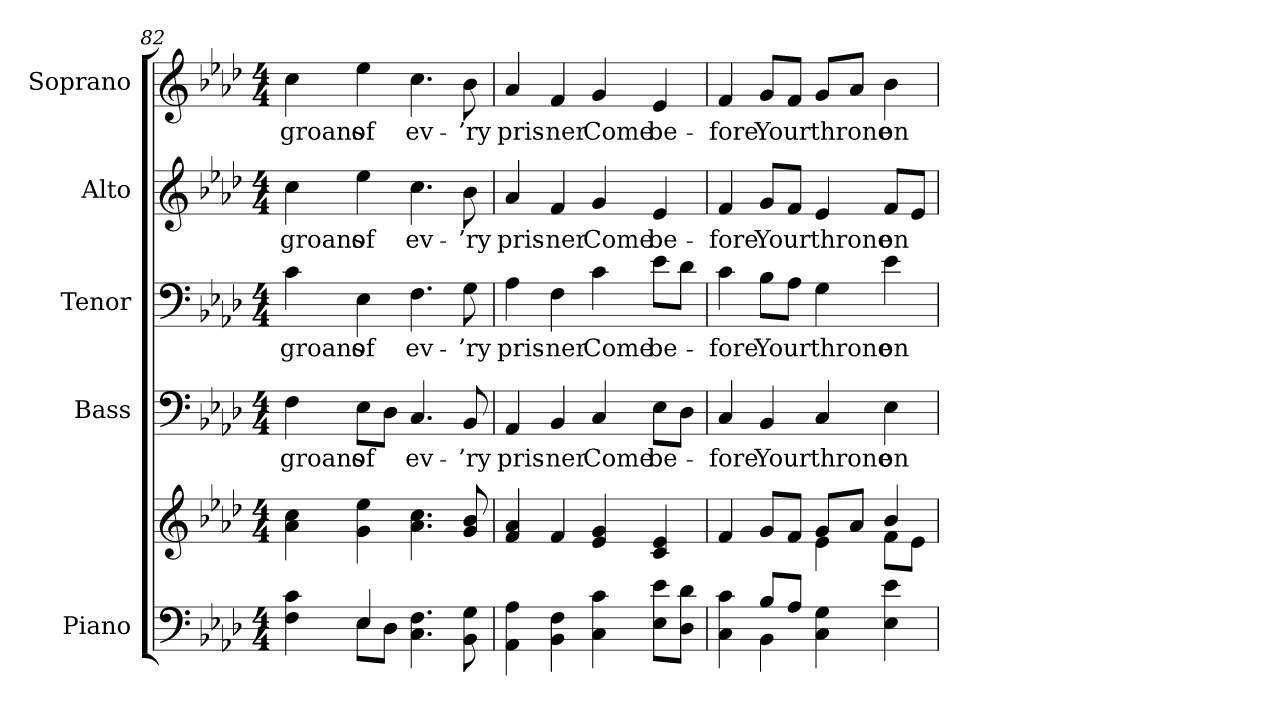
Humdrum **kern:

**kern	**kern	**kern	**text	**kern	**text	**kern	**text	**kern	**text
*part5	*part5	*part4	*part4	*part3	*part3	*part2	*part2	*part1	*part1
*staff6	*staff5	*staff4	*staff4	*staff3	*staff3	*staff2	*staff2	*staff1	*staff1
*I"Piano	*	*I"Bass	*	*I"Tenor	*	*I"Alto	*	*I"Soprano	*
*I'Pno.	*	*I'B.	*	*I'T.	*	*I'A.	*	*I'S.	*
!!LO:PB:g=z
*clefF4	*clefG2	*clefF4	*	*clefF4	*	*clefG2	*	*clefG2	*
*k[b-e-a-d-]	*k[b-e-a-d-]	*k[b-e-a-d-]	*	*k[b-e-a-d-]	*	*k[b-e-a-d-]	*	*k[b-e-a-d-]	*
*A-:	*A-:	*A-:	*	*A-:	*	*A-:	*	*A-:	*
*M4/4	*M4/4	*M4/4	*	*M4/4	*	*M4/4	*	*M4/4	*
=82	=82	=82	=82	=82	=82	=82	=82	=82	=82
*^	*	*	*	*	*	*	*	*	*
!	!	!	!	!LO:LY:b:color=#000000	!	!	!	!	!	!
!	!	!	!	!	!	!LO:LY:b:color=#000000	!	!	!	!
!	!	!	!	!	!	!	!	!LO:LY:b:color=#000000	!	!
!	!	!	!	!	!	!	!	!	!	!LO:LY:b:color=#000000
4Fi\ 4ci	4ryy	4a-i\ 4cci	4Fi\	groans	4ci\	groans	4cci\	groans	4cci\	groans
!	!	!	!	!LO:LY:b:color=#000000	!	!	!	!	!	!
!	!	!	!	!	!	!LO:LY:b:color=#000000	!	!	!	!
!	!	!	!	!	!	!	!	!LO:LY:b:color=#000000	!	!
!	!	!	!	!	!	!	!	!	!	!LO:LY:b:color=#000000
4E-i/	8E-i\L	4gi\ 4ee-i	8E-i\L	of	4E-i\	of	4ee-i\	of	4ee-i\	of
.	8D-i\J	.	8D-i\J	.	.	.	.	.	.	.
!	!	!	!	!LO:LY:b:color=#000000	!	!	!	!	!	!
!	!	!	!	!	!	!LO:LY:b:color=#000000	!	!	!	!
!	!	!	!	!	!	!	!	!LO:LY:b:color=#000000	!	!
!	!	!	!	!	!	!	!	!	!	!LO:LY:b:color=#000000
4.Ci\ 4.Fi	2ryy	4.a-i\ 4.cci	4.Ci/	ev-	4.Fi\	ev-	4.cci\	ev-	4.cci\	ev-
!	!	!	!	!LO:LY:b:color=#000000	!	!	!	!	!	!
!	!	!	!	!	!	!LO:LY:b:color=#000000	!	!	!	!
!	!	!	!	!	!	!	!	!LO:LY:b:color=#000000	!	!
!	!	!	!	!	!	!	!	!	!	!LO:LY:b:color=#000000
8BB-i\ 8Gi	.	8gi/ 8b-i	8BB-i/	-’ry	8Gi\	-’ry	8b-i\	-’ry	8b-i\	-’ry
*v	*v	*	*	*	*	*	*	*	*	*
=83	=83	=83	=83	=83	=83	=83	=83	=83	=83
!	!	!	!LO:LY:b:color=#000000	!	!	!	!	!	!
!	!	!	!	!	!LO:LY:b:color=#000000	!	!	!	!
!	!	!	!	!	!	!	!LO:LY:b:color=#000000	!	!
!	!	!	!	!	!	!	!	!	!LO:LY:b:color=#000000
4AA-i\ 4A-i	4fi/ 4a-i	4AA-i/	pris-	4A-i\	pris-	4a-i/	pris-	4a-i/	pris-
!	!	!	!LO:LY:b:color=#000000	!	!	!	!	!	!
!	!	!	!	!	!LO:LY:b:color=#000000	!	!	!	!
!	!	!	!	!	!	!	!LO:LY:b:color=#000000	!	!
!	!	!	!	!	!	!	!	!	!LO:LY:b:color=#000000
4BB-i\ 4Fi	4fi/	4BB-i/	-ner	4Fi\	-ner	4fi/	-ner	4fi/	-ner
!	!	!	!LO:LY:b:color=#000000	!	!	!	!	!	!
!	!	!	!	!	!LO:LY:b:color=#000000	!	!	!	!
!	!	!	!	!	!	!	!LO:LY:b:color=#000000	!	!
!	!	!	!	!	!	!	!	!	!LO:LY:b:color=#000000
4Ci\ 4ci	4e-i/ 4gi	4Ci/	Come	4ci\	Come	4gi/	Come	4gi/	Come
!	!	!	!LO:LY:b:color=#000000	!	!	!	!	!	!
!	!	!	!	!	!LO:LY:b:color=#000000	!	!	!	!
!	!	!	!	!	!	!	!LO:LY:b:color=#000000	!	!
!	!	!	!	!	!	!	!	!	!LO:LY:b:color=#000000
8E-i\ 8e-iL	4ci/ 4e-i	8E-i\L	be-	8e-i\L	be-	4e-i/	be-	4e-i/	be-
8D-i\ 8d-iJ	.	8D-i\J	.	8d-i\J	.	.	.	.	.
=84	=84	=84	=84	=84	=84	=84	=84	=84	=84
*^	*^	*	*	*	*	*	*	*	*
!	!	!	!	!	!LO:LY:b:color=#000000	!	!	!	!	!	!
!	!	!	!	!	!	!	!LO:LY:b:color=#000000	!	!	!	!
!	!	!	!	!	!	!	!	!	!LO:LY:b:color=#000000	!	!
!	!	!	!	!	!	!	!	!	!	!	!LO:LY:b:color=#000000
4Ci\ 4ci	4ryy	4fi/	2ryy	4Ci/	-fore	4ci\	-fore	4fi/	-fore	4fi/	-fore
!	!	!	!	!	!LO:LY:b:color=#000000	!	!	!	!	!	!
!	!	!	!	!	!	!	!LO:LY:b:color=#000000	!	!	!	!
!	!	!	!	!	!	!	!	!	!LO:LY:b:color=#000000	!	!
!	!	!	!	!	!	!	!	!	!	!	!LO:LY:b:color=#000000
8B-i/L	4BB-i\	8gi/L	.	4BB-i/	Your	8B-i\L	Your	8gi/L	Your	8gi/L	Your
8A-i/J	.	8fi/J	.	.	.	8A-i\J	.	8fi/J	.	8fi/J	.
!	!	!	!	!	!LO:LY:b:color=#000000	!	!	!	!	!	!
!	!	!	!	!	!	!	!LO:LY:b:color=#000000	!	!	!	!
!	!	!	!	!	!	!	!	!	!LO:LY:b:color=#000000	!	!
!	!	!	!	!	!	!	!	!	!	!	!LO:LY:b:color=#000000
4Ci\ 4Gi	2ryy	8gi/L	4e-i\	4Ci/	throne	4Gi\	throne	4e-i/	throne	8gi/L	throne
.	.	8a-i/J	.	.	.	.	.	.	.	8a-i/J	.
!	!	!	!	!	!LO:LY:b:color=#000000	!	!	!	!	!	!
!	!	!	!	!	!	!	!LO:LY:b:color=#000000	!	!	!	!
!	!	!	!	!	!	!	!	!	!LO:LY:b:color=#000000	!	!
!	!	!	!	!	!	!	!	!	!	!	!LO:LY:b:color=#000000
4E-i\ 4e-i	.	4b-i/	8fi\L	4E-i\	on	4e-i\	on	8fi/L	on	4b-i\	on
.	.	.	8e-i\J	.	.	.	.	8e-i/J	.	.	.
*v	*v	*	*	*	*	*	*	*	*	*	*
*	*v	*v	*	*	*	*	*	*	*	*
=	=	=	=	=	=	=	=	=	=
*-	*-	*-	*-	*-	*-	*-	*-	*-	*-
